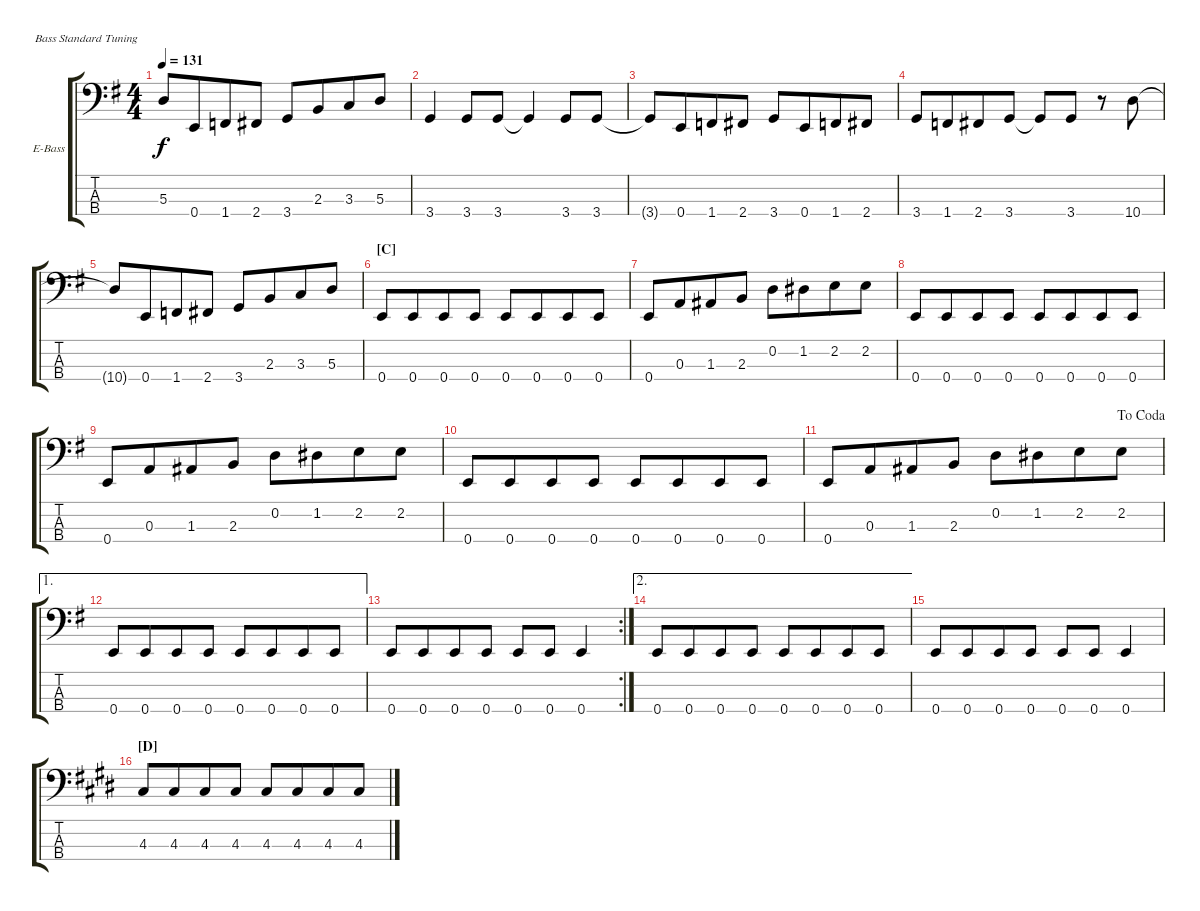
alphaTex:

\defaultSystemsLayout 4
\bracketExtendMode groupsimilarinstruments
\firstSystemTrackNameOrientation horizontal
\otherSystemsTrackNameOrientation horizontal
\track ("Electric Bass" "E-Bass") {instrument electricbassfinger}
\staff {score tabs}
\tuning (G2 D2 A1 E1)
\ts (4 4)
\tempo 131
\clef f4
\ks g
5.3{t}.8{dy f} 0.4.8{beam merge} 1.4.8 2.4.8 3.4.8 2.3.8{beam merge} 3.3.8 5.3.8 |
3.4.4 3.4.8 3.4.8 3.4{t}.4 3.4.8 3.4.8 |
3.4{t}.8 0.4.8{beam merge} 1.4.8 2.4.8 3.4.8 0.4.8{beam merge} 1.4.8 2.4.8 |
3.4.8 1.4.8{beam merge} 2.4.8 3.4.8 3.4{t}.8 3.4.8 r.8 10.4.8 |
10.4{t}.8 0.4.8{beam merge} 1.4.8 2.4.8 3.4.8 2.3.8{beam merge} 3.3.8 5.3.8 |
\section ("" "[C]")
0.4.8 0.4.8{beam merge} 0.4.8 0.4.8 0.4.8 0.4.8{beam merge} 0.4.8 0.4.8 |
0.4.8 0.3.8{beam merge} 1.3.8 2.3.8 0.2.8 1.2.8{beam merge} 2.2.8 2.2.8 |
0.4.8 0.4.8{beam merge} 0.4.8 0.4.8 0.4.8 0.4.8{beam merge} 0.4.8 0.4.8 |
0.4.8 0.3.8{beam merge} 1.3.8 2.3.8 0.2.8 1.2.8{beam merge} 2.2.8 2.2.8 |
0.4.8 0.4.8{beam merge} 0.4.8 0.4.8 0.4.8 0.4.8{beam merge} 0.4.8 0.4.8 |
\jump dacoda
0.4.8 0.3.8{beam merge} 1.3.8 2.3.8 0.2.8 1.2.8{beam merge} 2.2.8 2.2.8 |
\ae 1
0.4.8 0.4.8{beam merge} 0.4.8 0.4.8 0.4.8 0.4.8{beam merge} 0.4.8 0.4.8 |
\rc 2
0.4.8 0.4.8{beam merge} 0.4.8 0.4.8 0.4.8 0.4.8{beam merge} 0.4.4 |
\ae 2
0.4.8 0.4.8{beam merge} 0.4.8 0.4.8 0.4.8 0.4.8{beam merge} 0.4.8 0.4.8 |
0.4.8 0.4.8{beam merge} 0.4.8 0.4.8 0.4.8 0.4.8{beam merge} 0.4.4 |
\section ("" "[D]")
\ks c#minor
4.3.8 4.3.8{beam merge} 4.3.8 4.3.8 4.3.8 4.3.8{beam merge} 4.3.8 4.3.8
